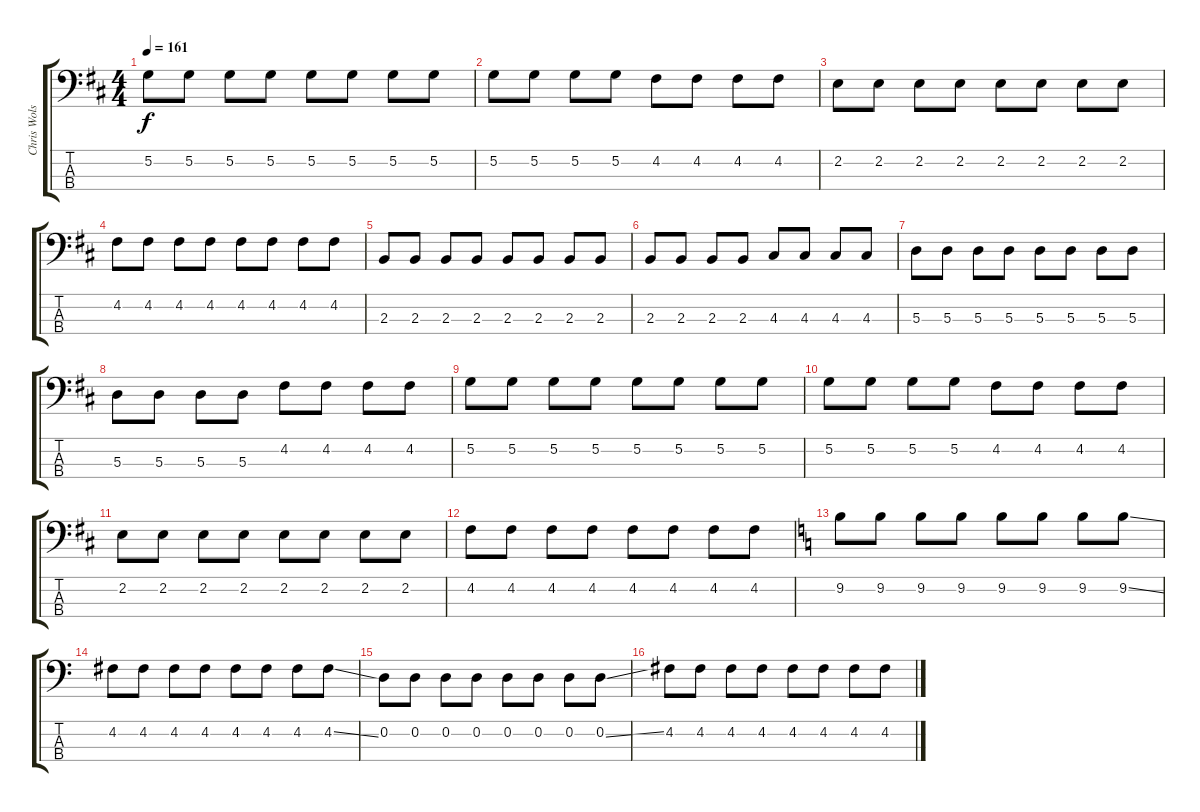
\track ("Chris Wolstenholme" "Chris Wols") {instrument electricbassfinger}
\staff {score tabs}
\tuning (G2 D2 A1 D1) {hide}
\ts (4 4)
\tempo 161
\clef f4
\ks d
5.2.8{dy f} 5.2.8 5.2.8 5.2.8 5.2.8 5.2.8 5.2.8 5.2.8 |
5.2.8 5.2.8 5.2.8 5.2.8 4.2.8 4.2.8 4.2.8 4.2.8 |
2.2.8 2.2.8 2.2.8 2.2.8 2.2.8 2.2.8 2.2.8 2.2.8 |
4.2.8 4.2.8 4.2.8 4.2.8 4.2.8 4.2.8 4.2.8 4.2.8 |
2.3.8 2.3.8 2.3.8 2.3.8 2.3.8 2.3.8 2.3.8 2.3.8 |
2.3.8 2.3.8 2.3.8 2.3.8 4.3.8 4.3.8 4.3.8 4.3.8 |
5.3.8 5.3.8 5.3.8 5.3.8 5.3.8 5.3.8 5.3.8 5.3.8 |
5.3.8 5.3.8 5.3.8 5.3.8 4.2.8 4.2.8 4.2.8 4.2.8 |
5.2.8 5.2.8 5.2.8 5.2.8 5.2.8 5.2.8 5.2.8 5.2.8 |
5.2.8 5.2.8 5.2.8 5.2.8 4.2.8 4.2.8 4.2.8 4.2.8 |
2.2.8 2.2.8 2.2.8 2.2.8 2.2.8 2.2.8 2.2.8 2.2.8 |
4.2.8 4.2.8 4.2.8 4.2.8 4.2.8 4.2.8 4.2.8 4.2.8 |
\ks c
9.2.8 9.2.8 9.2.8 9.2.8 9.2.8 9.2.8 9.2.8 9.2{ss}.8 |
4.2.8 4.2.8 4.2.8 4.2.8 4.2.8 4.2.8 4.2.8 4.2{ss}.8 |
0.2.8 0.2.8 0.2.8 0.2.8 0.2.8 0.2.8 0.2.8 0.2{ss}.8 |
4.2.8 4.2.8 4.2.8 4.2.8 4.2.8 4.2.8 4.2.8 4.2.8
